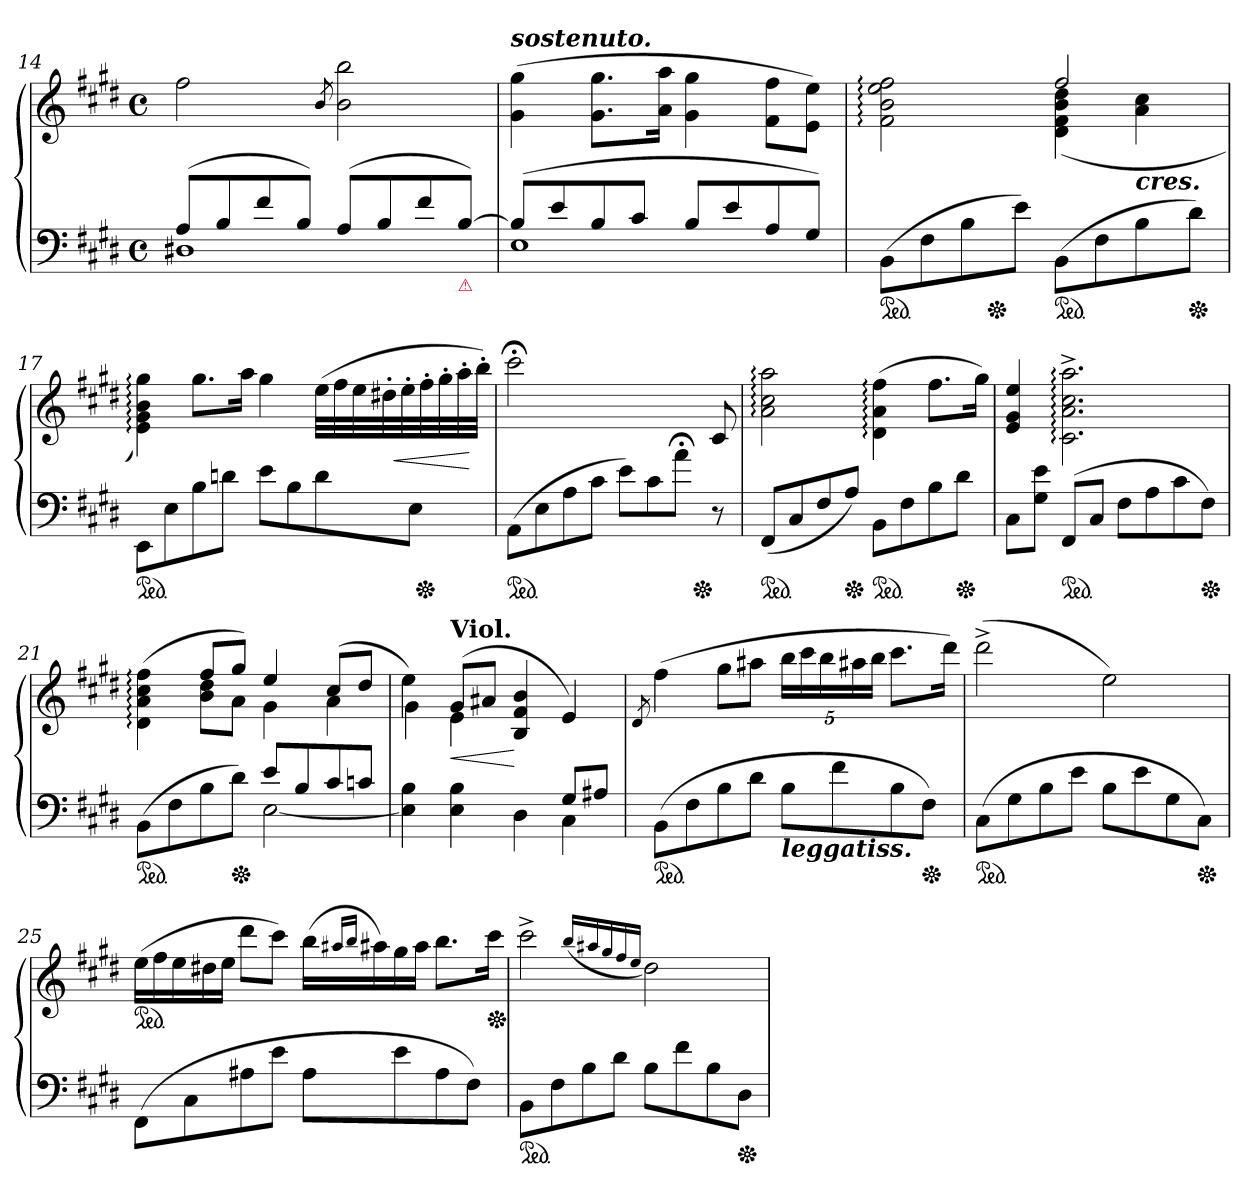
**kern	**kern	**dynam
*part1	*part1	*part1
*staff2	*staff1	*staff1/2
*clefF4	*clefG2	*
*k[f#c#g#d#]	*k[f#c#g#d#]	*
*E:	*E:	*
*M4/4	*M4/4	*
*met(c)	*met(c)	*
=14	=14	=14
*^	*	*
(<8AL	1D#X	2ff#	.
8B	.	.	.
8f#	.	.	.
8BJ)	.	.	.
.	.	8qb/	.
(<8AL	.	2b 2bb	.
8B	.	.	.
8f#	.	.	.
!LO:TX:b:color=crimson:t=⚠	!	!	!
[8BJ)	.	.	.
=15	=15	=15	=15
!	!	!LO:TX:a:Bi:t=sostenuto.	!
(<8BL]	1E	(>4g# 4gg#	.
8e	.	.	.
8B	.	8.g# 8.gg#L	.
8c#J	.	.	.
.	.	16a 16aaJk	.
8BL	.	4g# 4gg#	.
8e	.	.	.
8A	.	8f# 8ff#L	.
8G#J)	.	8e 8eeJ)	.
*v	*v	*	*
=16	=16	=16
*	*^	*
*ped	*	*	*
*	*	*^	*
(>8BBL	2f#:\ 2b:\ 2ee:\ 2ff#:\	2ryy	4ryy	.
8F#	.	.	.	.
8B	.	.	16ryy	.
*Xped	*	*	*	*
.	.	.	2ryy	.
8eJ)	.	.	.	.
*ped	*	*	*	*
(>8BBL	2ff#	(>4d# 4f# 4b 4dd#	.	.
8F#	.	.	.	.
!	!	!LO:TX:c:Bi:t=cres.	!	!
8B	.	4a 4cc#	.	.
.	.	.	8.ryy	.
*Xped	*	*	*	*
8d#J)	.	.	.	.
*	*v	*v	*v	*
=17	=17	=17
*ped	*	*
8EEL	4e: 4g#: 4b: 4gg#:)	.
8E	.	.
8B	8.gg#L	.
8dnJ	.	.
.	16aaJk	.
8eL	4gg#	.
8B	.	.
*	*Xtuplet	*
8d	(>36eeLLL	.
.	36ff#	.
.	36ee	.
.	36dd#X'	.
.	36ee'	<
8EJ	.	.
*Xped	*	*
.	36ff#'	.
.	36gg#'	.
.	36aa'	.
.	36bb'JJJ)	[
=18	=18	=18
*ped	*	*
*	*^	*
(>8AAL	2ccc#;<	2ryy	.
8E	.	.	.
8A	.	.	.
8c#J	.	.	.
8e\L)	4.ryy	4ryy	.
8c#\	.	.	.
8a;<\J	.	16ryy	.
*Xped	*	*	*
.	.	8.ryy	.
8r	8c#	.	.
*	*v	*v	*
=19	=19	=19
*ped	*	*
(>8FF#L	2a: 2cc#: 2aa:	.
8C#	.	.
8F#	.	.
*Xped	*	*
8AJ)	.	.
*ped	*	*
8BBL	(>4d#:\ 4a:\ 4ff#:\	.
8F#	.	.
8B	8.ff#L	.
*Xped	*	*
8d#J	.	.
.	16gg#Jk)	.
=20	=20	=20
8C#L	4e 4g# 4ee	.
8G# 8eJ	.	.
*ped	*	*
(>8FF#L	2.c#:^ 2.a:^ 2.cc#:^ 2.aa:^	.
8C#J	.	.
8F#L	.	.
8A	.	.
8c#	.	.
*Xped	*	*
8F#J)	.	.
=21	=21	=21
*^	*^	*
*ped	*	*	*	*
2ryy	(>8BBL	4ryy	(>4d#:\ 4a:\ 4cc#:\ 4ff#:\	.
.	8F#	.	.	.
.	8B	8ff#L	8b 8dd#L	.
*Xped	*	*	*	*
.	8d#J)	8gg#J)	8aJ	.
8eL	[2E	4ee	4g#	.
8B	.	.	.	.
8c#	.	(>8cc#L	4a	.
8cnJ	.	8dd#J	.	.
=22	=22	=22	=22	=22
2.ryy	4E] 4B	4ee\)	4g#	.
!	!	!LO:TX:a:B:t=Viol.	!	!
.	4E! 4B!	(>8g#!L	4e!	<
.	.	8a#X!J	.	.
.	4D#!	4B! 4f#! 4b!	2ryy	[
8G#!L	4C#!	4e!)	.	.
8A#X!J	.	.	.	.
*v	*v	*	*	*
*	*v	*v	*
=23	=23	=23
.	8qd#/	.
*ped	*	*
(>8BBL	(>4ff#	.
8F#	.	.
8B	8gg#L	.
8d#J	8aa#XJ	.
*	*tuplet	*
!LO:TX:b:Bi:t=leggatiss.	!	!
8BL	20bbLL	.
.	20ccc#	.
.	20bb	.
8f#	.	.
.	20aa#X	.
.	20bbJJ	.
8B	8.ccc#L	.
*Xped	*	*
8F#J)	.	.
.	16ddd#Jk)	.
=24	=24	=24
*ped	*	*
(>8C#L	(>2ddd#^<	.
8G#	.	.
8B	.	.
8eJ	.	.
8BL	2ee)	.
8e	.	.
8G#	.	.
*Xped	*	*
8C#J)	.	.
=25	=25	=25
*	*Xtuplet	*
*	*ped	*
(>8FF#L	(>20eeLL	.
.	20ff#	.
.	20ee	.
8C#	.	.
.	20dd#X	.
.	20eeJJ	.
8A#X	8ddd#L	.
8eJ	8ccc#J)	.
8A#L	(>16bbLL	.
.	16qqaa#X/LL	.
.	16qqbb/JJ	.
.	16aa#X)	.
8e	16gg#	.
.	16aa#JJ	.
8A#	8.bbL	.
*	*Xped	*
8F#J)	.	.
.	16ccc#Jk	.
=26	=26	=26
*ped	*	*
8BBL	2ccc#^<	.
8F#	.	.
8B	.	.
8d#J	.	.
.	(<16qqbb/LL	.
.	16qqaa#X/	.
.	16qqgg#/	.
.	16qqff#/	.
.	16qqee/JJ	.
8BL	2dd#)	.
8f#	.	.
8B	.	.
*Xped	*	*
8D#J	.	.
=	=	=
*-	*-	*-
